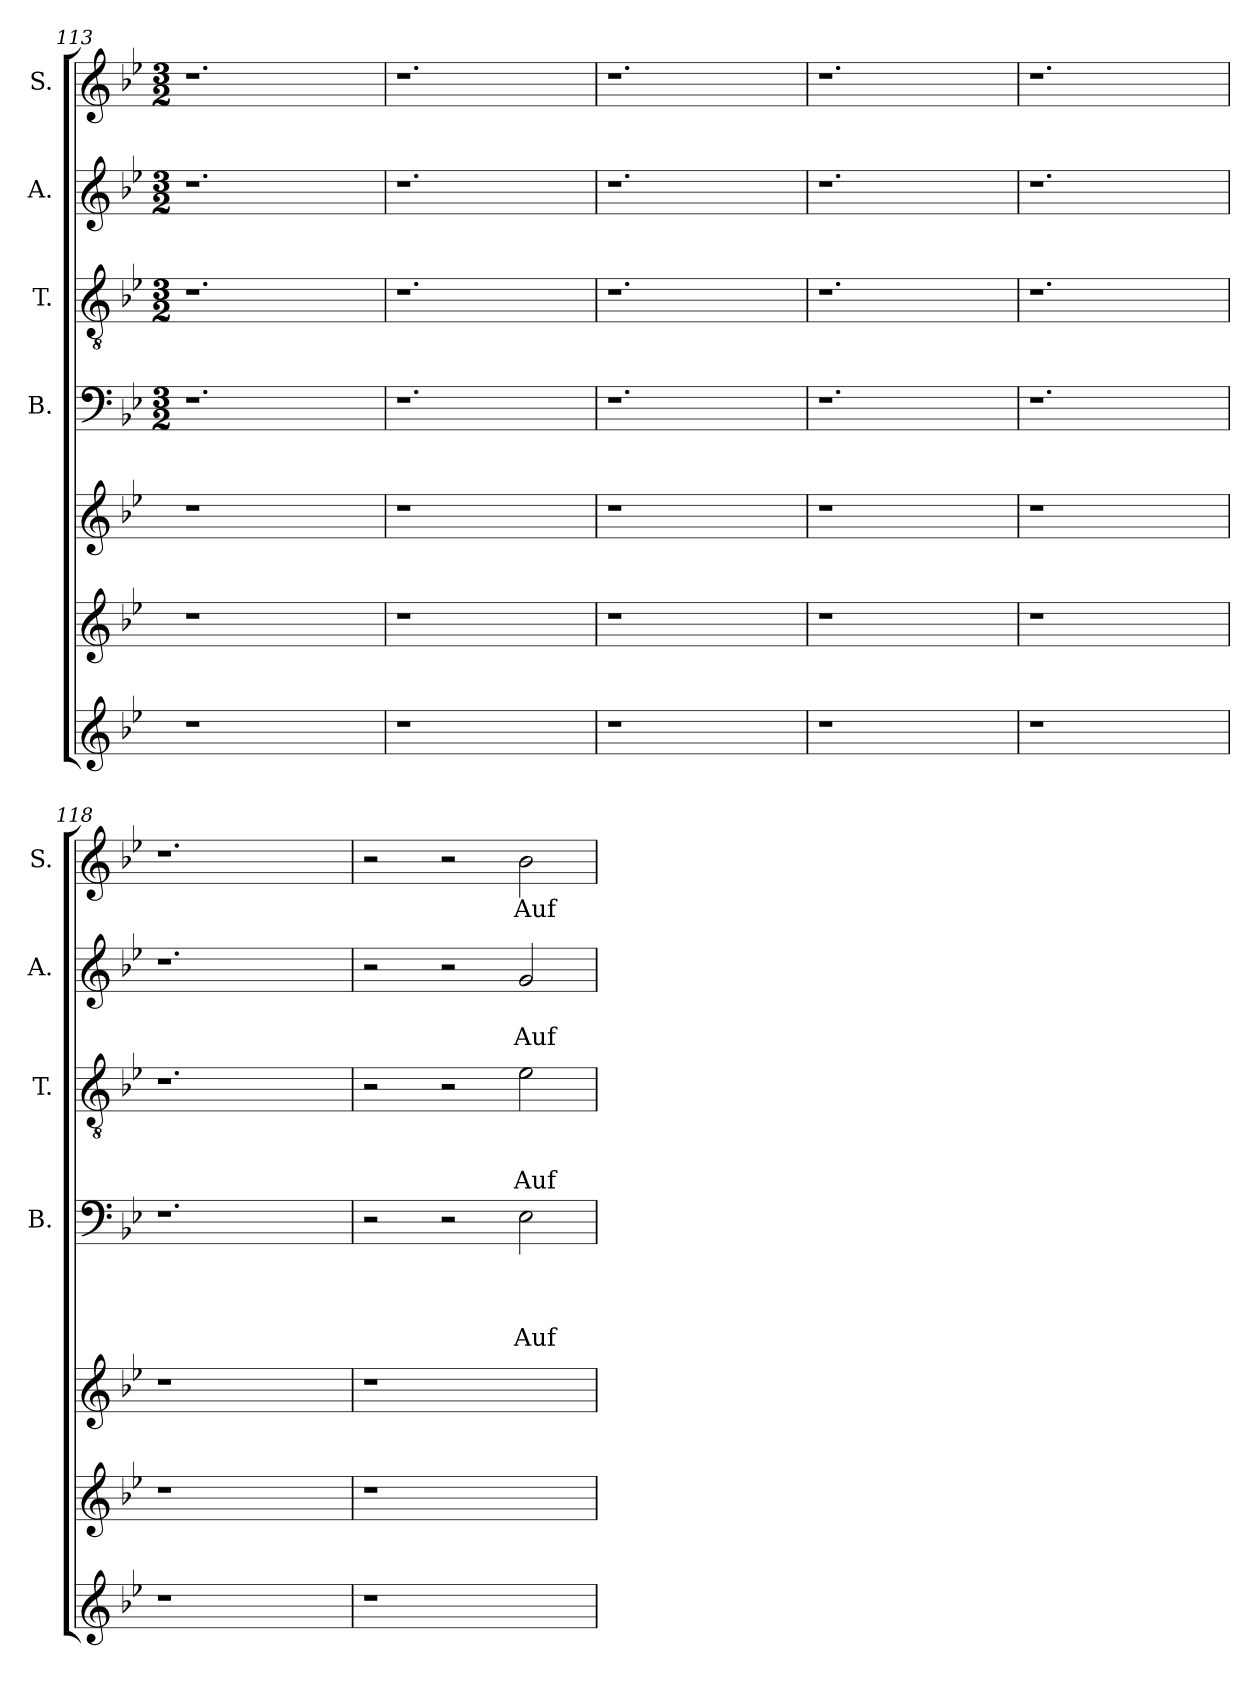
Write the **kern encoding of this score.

**kern	**kern	**kern	**kern	**text	**text	**text	**text	**kern	**text	**text	**text	**kern	**text	**text	**kern	**text
*part7	*part6	*part5	*part4	*part4	*part4	*part4	*part4	*part3	*part3	*part3	*part3	*part2	*part2	*part2	*part1	*part1
*staff7	*staff6	*staff5	*staff4	*staff4	*staff4	*staff4	*staff4	*staff3	*staff3	*staff3	*staff3	*staff2	*staff2	*staff2	*staff1	*staff1
*	*	*	*I"B.	*	*	*	*	*I"T.	*	*	*	*I"A.	*	*	*I"S.	*
*	*	*	*I'B.	*	*	*	*	*I'T.	*	*	*	*I'A.	*	*	*I'S.	*
!!LO:LB:g=z
*clefG2	*clefG2	*clefG2	*clefF4	*	*	*	*	*clefGv2	*	*	*	*clefG2	*	*	*clefG2	*
*k[b-e-]	*k[b-e-]	*k[b-e-]	*k[b-e-]	*	*	*	*	*k[b-e-]	*	*	*	*k[b-e-]	*	*	*k[b-e-]	*
*B-:	*B-:	*B-:	*B-:	*	*	*	*	*B-:	*	*	*	*B-:	*	*	*B-:	*
*	*	*	*M3/2	*	*	*	*	*M3/2	*	*	*	*M3/2	*	*	*M3/2	*
=113	=113	=113	=113	=113	=113	=113	=113	=113	=113	=113	=113	=113	=113	=113	=113	=113
1r	1r	1r	1.r	.	.	.	.	1.r	.	.	.	1.r	.	.	1.r	.
2ryy	2ryy	2ryy	.	.	.	.	.	.	.	.	.	.	.	.	.	.
=114	=114	=114	=114	=114	=114	=114	=114	=114	=114	=114	=114	=114	=114	=114	=114	=114
1r	1r	1r	1.r	.	.	.	.	1.r	.	.	.	1.r	.	.	1.r	.
2ryy	2ryy	2ryy	.	.	.	.	.	.	.	.	.	.	.	.	.	.
=115	=115	=115	=115	=115	=115	=115	=115	=115	=115	=115	=115	=115	=115	=115	=115	=115
1r	1r	1r	1.r	.	.	.	.	1.r	.	.	.	1.r	.	.	1.r	.
2ryy	2ryy	2ryy	.	.	.	.	.	.	.	.	.	.	.	.	.	.
=116	=116	=116	=116	=116	=116	=116	=116	=116	=116	=116	=116	=116	=116	=116	=116	=116
1r	1r	1r	1.r	.	.	.	.	1.r	.	.	.	1.r	.	.	1.r	.
2ryy	2ryy	2ryy	.	.	.	.	.	.	.	.	.	.	.	.	.	.
=117	=117	=117	=117	=117	=117	=117	=117	=117	=117	=117	=117	=117	=117	=117	=117	=117
1r	1r	1r	1.r	.	.	.	.	1.r	.	.	.	1.r	.	.	1.r	.
2ryy	2ryy	2ryy	.	.	.	.	.	.	.	.	.	.	.	.	.	.
=118	=118	=118	=118	=118	=118	=118	=118	=118	=118	=118	=118	=118	=118	=118	=118	=118
1r	1r	1r	1.r	.	.	.	.	1.r	.	.	.	1.r	.	.	1.r	.
2ryy	2ryy	2ryy	.	.	.	.	.	.	.	.	.	.	.	.	.	.
=119	=119	=119	=119	=119	=119	=119	=119	=119	=119	=119	=119	=119	=119	=119	=119	=119
1r	1r	1r	2r	.	.	.	.	2r	.	.	.	2r	.	.	2r	.
.	.	.	2r	.	.	.	.	2r	.	.	.	2r	.	.	2r	.
!	!	!	!	!	!	!	!LO:LY:b	!	!	!	!LO:LY:b	!	!	!LO:LY:b	!	!LO:LY:b
2ryy	2ryy	2ryy	2E-\	.	.	.	Auf	2e-\	.	.	Auf	2g/	.	Auf	2b-\	Auf
=	=	=	=	=	=	=	=	=	=	=	=	=	=	=	=	=
*-	*-	*-	*-	*-	*-	*-	*-	*-	*-	*-	*-	*-	*-	*-	*-	*-
